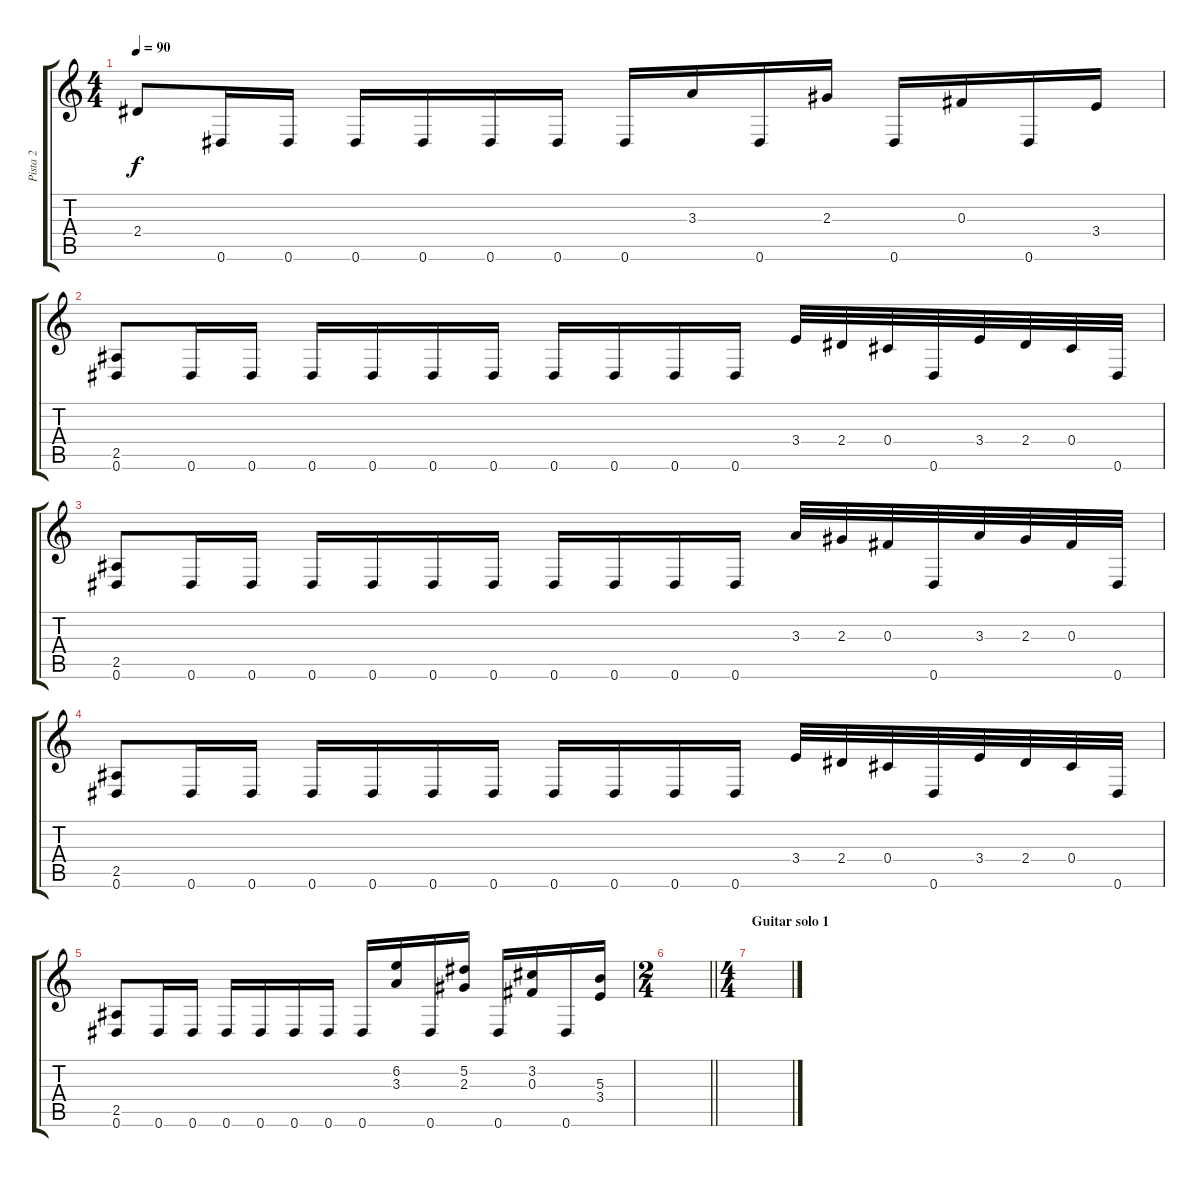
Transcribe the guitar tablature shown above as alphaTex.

\track ("Pista 2" "Pista 2") {instrument distortionguitar}
\staff {score tabs}
\tuning (Eb4 Bb3 Gb3 Db3 Ab2 Eb2) {hide}
\ts (4 4)
\tempo 90
\clef g2
\ks c
2.4.8{dy f} 0.6.16 0.6.16 0.6.16 0.6.16 0.6.16 0.6.16 0.6.16 3.3.16 0.6.16 2.3.16 0.6.16 0.3.16 0.6.16 3.4.16 |
(2.5 0.6).8 0.6.16 0.6.16 0.6.16 0.6.16 0.6.16 0.6.16 0.6.16 0.6.16 0.6.16 0.6.16 3.4.32 2.4.32 0.4.32 0.6.32 3.4.32 2.4.32 0.4.32 0.6.32 |
(2.5 0.6).8 0.6.16 0.6.16 0.6.16 0.6.16 0.6.16 0.6.16 0.6.16 0.6.16 0.6.16 0.6.16 3.3.32 2.3.32 0.3.32 0.6.32 3.3.32 2.3.32 0.3.32 0.6.32 |
(2.5 0.6).8 0.6.16 0.6.16 0.6.16 0.6.16 0.6.16 0.6.16 0.6.16 0.6.16 0.6.16 0.6.16 3.4.32 2.4.32 0.4.32 0.6.32 3.4.32 2.4.32 0.4.32 0.6.32 |
(2.5 0.6).8 0.6.16 0.6.16 0.6.16 0.6.16 0.6.16 0.6.16 0.6.16 (6.2 3.3).16 0.6.16 (5.2 2.3).16 0.6.16 (3.2 0.3).16 0.6.16 (5.3 3.4).16 |
\ts (2 4)
\barLineRight lightlight
|
\ts (4 4)
\section ("" "Guitar solo 1")
